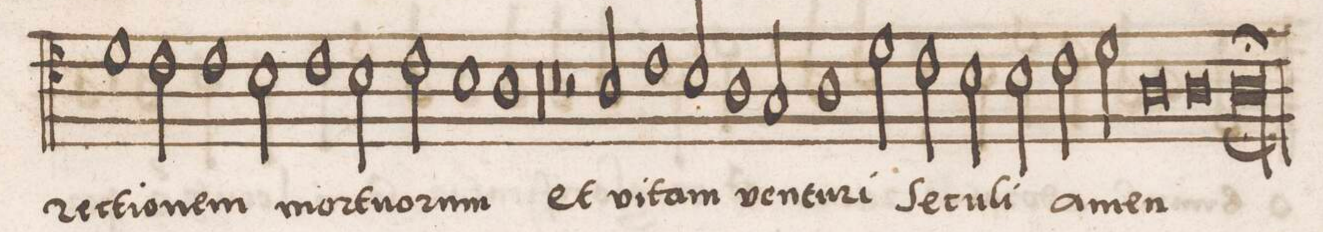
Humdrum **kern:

**kern	**text
*I"ALTVS	*
*clefC4	*
*k[]	*
*met(c|)	*
*M2/1	*
1d	-rec-
=166	=166
2c\	-ti-
1c	-o-
2B\	-nem
=167	=167
1c	mor-
2B\	-tu-
2c\	-o-
=168	=168
1B	-rum
1A	.
=169	=169
0r	.
=170	=170
0r	.
=171	=171
0r	.
=172	=172
2r	.
2A/	et
1c	vi-
=173	=173
2B/	-tam
1A	ven-
2G/	.
=174	=174
1A	-tu-
2d\	-ri
2c\	Se-
=175	=175
2B\	-cu-
2B\	-li
2c\	a-
2d\	-men
=176	=176
0A	.
=177	=177
0A	.
=178	=178
0A;	.
==	==
*-	*-
